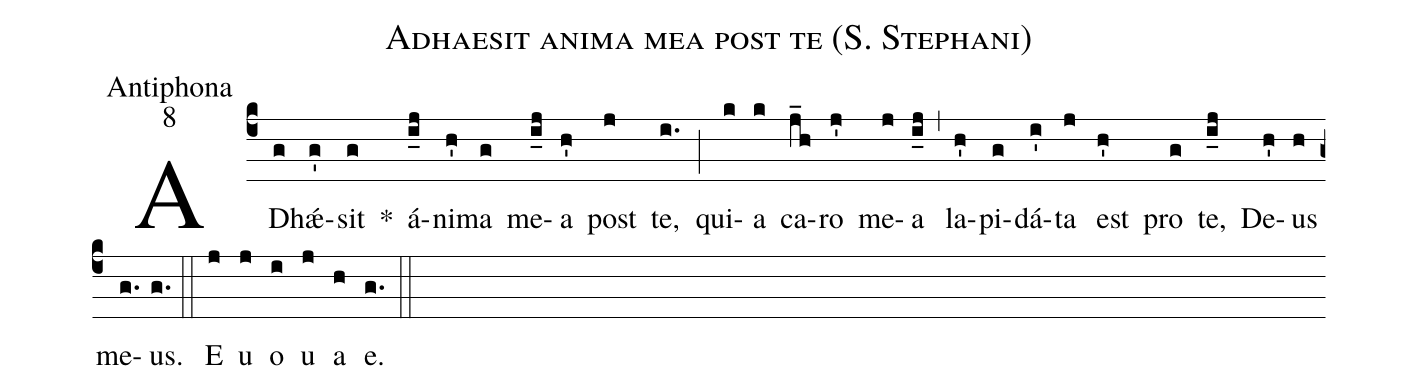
name:Adhaesit anima mea post te (S. Stephani);
office-part:Antiphona;
mode:8;
%%
(c4) AD(g)hǽ(g')sit(g) *() á(i_j)ni(h')ma(g) me(i_j)a(h') post(j) te,(i.) (;) qui(k)a(k) ca(j_h)ro(j') me(j)a(i_j) (,) la(h')pi(g)dá(i')ta(j) est(h') pro(g) te,(i_j) De(h')us(h) me(g.)us.(g.) (::) E(j) u(j) o(i) u(j) a(h) e.(g.) (::)
